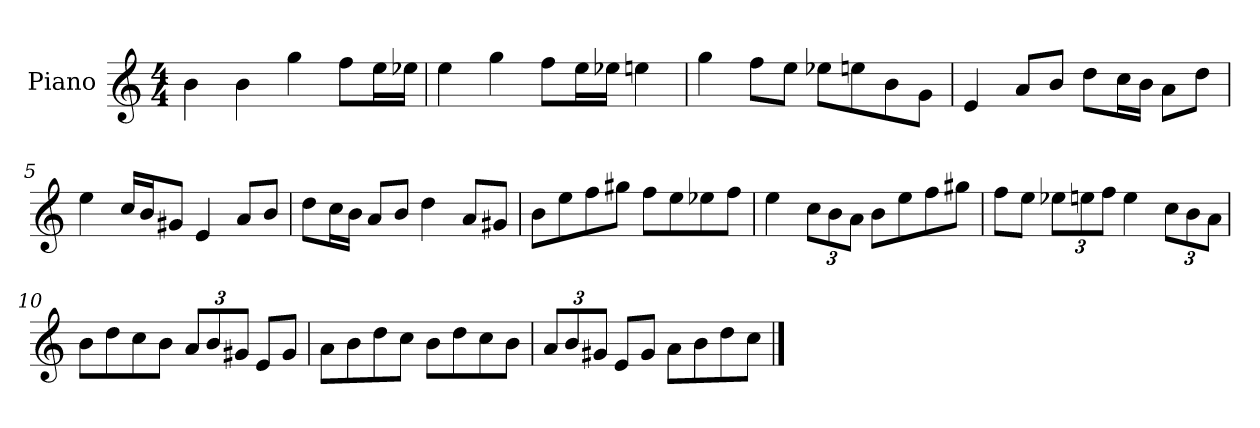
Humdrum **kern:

**kern
*part1
*staff1
*I"Piano
*I'P-no
*clefG2
*k[]
*M4/4
*MM90
=1
4b\
4b\
4gg\
8ff\L
16ee\L
16ee-X\JJ
=2
4ee\
4gg\
8ff\L
16ee\L
16ee-X\JJ
4een\
=3
4gg\
8ff\L
8ee\J
8ee-X\L
8een\
8b\
8g\J
=4
4e/
8a/L
8b/J
8dd\L
16cc\L
16b\JJ
8a\L
8dd\J
=5
4ee\
16cc/LL
16b/J
8g#X/J
4e/
8a/L
8b/J
!!LO:LB:g=z
=6
8dd\L
16cc\L
16b\JJ
8a/L
8b/J
4dd\
8a/L
8g#X/J
=7
8b\L
8ee\
8ff\
8gg#X\J
8ff\L
8ee\
8ee-X\
8ff\J
=8
4ee\
*Xbrackettup
12cc\L
12b\
12a\J
8b\L
8ee\
8ff\
8gg#X\J
=9
8ff\L
8ee\J
12ee-X\L
12een\
12ff\J
4ee\
12cc\L
12b\
12a\J
!!LO:LB:g=z
=10
8b\L
8dd\
8cc\
8b\J
12a/L
12b/
12g#X/J
8e/L
8g#/J
=11
8a\L
8b\
8dd\
8cc\J
8b\L
8dd\
8cc\
8b\J
=12
12a/L
12b/
12g#X/J
8e/L
8g#/J
8a\L
8b\
8dd\
8cc\J
==
*-
